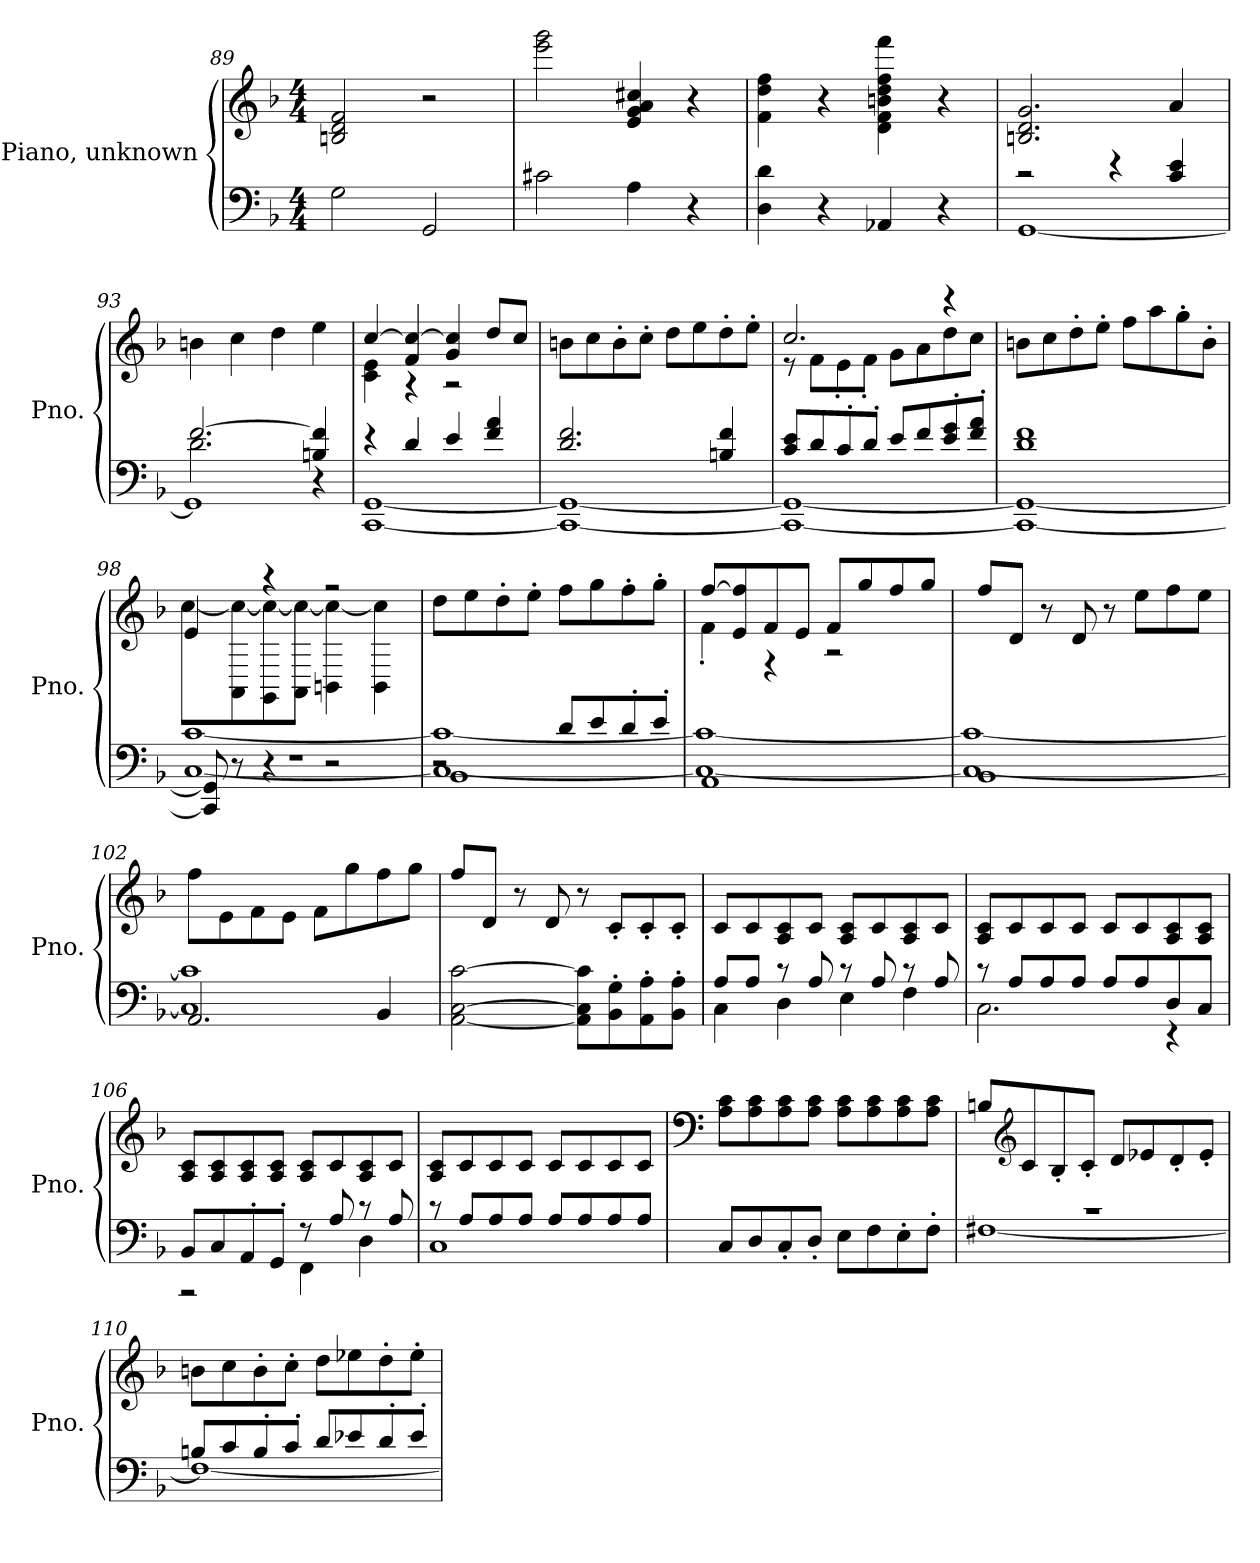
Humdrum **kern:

**kern	**kern
*part1	*part1
*staff2	*staff1
*I"Piano, unknown	*
*I'Pno.	*
*clefF4	*clefG2
*k[b-]	*k[b-]
*M4/4	*M4/4
=89	=89
2G\	2Bn/ 2d/ 2f/
2GG/	2r
=90	=90
2c#X\	2eee\ 2ggg\
4A\	4e/ 4g/ 4a/ 4cc#X/
4r	4r
=91	=91
4D\ 4d\	4f\ 4dd\ 4ff\
4r	4r
4AA-X/	4d\ 4f\ 4bn\ 4dd\ 4ff\ 4fff\
4r	4r
=92	=92
*^	*
2r	[1GG	2.Bn/ 2.d/ 2.g/
4r	.	.
4c/ 4e/	.	4a/
=93	=93	=93
*	*^	*
[2.f/	2.d\	1GG]	4bn\
.	.	.	4cc\
.	.	.	4dd\
4Bn/ 4f/]	4r	.	4ee\
*	*v	*v	*
=94	=94	=94
*	*	*^
4r	[1CC [1GG	[4cc/	4c\ 4e\
4d/	.	4f/ 4cc/_	4r
4e/	.	4g/ 4cc/]	2r
4f/ 4a/	.	8dd/L	.
.	.	8cc/J	.
*	*	*v	*v
=95	=95	=95
2.d/ 2.f/	1CC_ 1GG_	8bn\L
.	.	8cc\
.	.	8b'\
.	.	8cc'\J
.	.	8dd\L
.	.	8ee\
4Bn/ 4f/	.	8dd'\
.	.	8ee'\J
!!LO:LB:g=z
=96	=96	=96
*	*	*^
8c/ 8e/L	1CC_ 1GG_	2.cc/	8r
8d/	.	.	8f\L
8c'/	.	.	8e'\
8d'/J	.	.	8f'\J
8e/L	.	.	8g\L
8f/	.	.	8a\
8e/' 8g/'	.	4r	8dd\
8f/' 8a/'J	.	.	8cc\J
*	*	*v	*v
=97	=97	=97
1d 1f	1CC_ 1GG_	8bn\L
.	.	8cc\
.	.	8dd'\
.	.	8ee'\J
.	.	8ff\L
.	.	8aa\
.	.	8gg'\
.	.	8b'\J
=98	=98	=98
*	*^	*^
1r	[1C [1c	8CC/] 8GG/]	4e/	[8cc\L
.	.	8r	.	8AA\ 8cc\_
.	.	4r	4r	8GG\ 8cc\_
.	.	.	.	8AA\ 8cc\_J
.	.	2r	2r	4BBn\ 4cc\_
.	.	.	.	4BB\ 4cc\]
*	*	*	*v	*v
=99	=99	=99	=99
2r	1C_ 1c_	1BB-	8dd\L
.	.	.	8ee\
.	.	.	8dd'\
.	.	.	8ee'\J
8d/L	.	.	8ff\L
8e/	.	.	8gg\
8d'/	.	.	8ff'\
8e'/J	.	.	8gg'\J
*	*v	*v	*
!!LO:LB:g=z
=100	=100	=100
*	*	*^
1AA	1C_ 1c_	[8ff/L	4f'\
.	.	8e/ 8ff/]	.
.	.	8f/	4r
.	.	8e/J	.
.	.	8f/L	2r
.	.	8gg/	.
.	.	8ff/	.
.	.	8gg/J	.
*	*	*v	*v
=101	=101	=101
1BB-	1C_ 1c_	8ff/L
.	.	8d/J
.	.	8r
.	.	8d/
.	.	8r
.	.	8ee\L
.	.	8ff\
.	.	8ee\J
=102	=102	=102
2.AA/	1C] 1c]	8ff\L
.	.	8e\
.	.	8f\
.	.	8e\J
.	.	8f\L
.	.	8gg\
4BB-/	.	8ff\
.	.	8gg\J
*v	*v	*
=103	=103
[2AA\ [2C\ [2c\	8ff/L
.	8d/J
.	8r
.	8d/
8AA\] 8C\] 8c\]L	8r
8BB-\' 8G\'	8c'/L
8AA\' 8A\'	8c'/
8BB-\' 8A\'J	8c'/J
!!LO:LB:g=z
=104	=104
*^	*
8A/L	4C\	8c/L
8A/J	.	8c/
8r	4D\	8A/ 8c/
8A/	.	8c/J
8r	4E\	8A/ 8c/L
8A/	.	8c/
8r	4F\	8A/ 8c/
8A/	.	8c/J
=105	=105	=105
8r	2.C\	8A/ 8c/L
8A/L	.	8c/
8A/	.	8c/
8A/J	.	8c/J
8A/L	.	8c/L
8A/	.	8c/
8D/	4r	8A/ 8c/
8C/J	.	8A/ 8c/J
=106	=106	=106
8BB-/L	2r	8A/ 8c/L
8C/	.	8A/ 8c/
8AA'/	.	8A/ 8c/
8GG'/J	.	8A/ 8c/J
8r	4FF\	8A/ 8c/L
8A/	.	8c/
8r	4D\	8A/ 8c/
8A/	.	8c/J
!!LO:LB:g=z
=107	=107	=107
8r	1C	8A/ 8c/L
8A/L	.	8c/
8A/	.	8c/
8A/J	.	8c/J
8A/L	.	8c/L
8A/	.	8c/
8A/	.	8c/
8A/J	.	8c/J
*v	*v	*
=108	=108
*	*clefF4
8C/L	8A\ 8c\L
8D/	8A\ 8c\
8C'/	8A\ 8c\
8D'/J	8A\ 8c\J
8E\L	8A\ 8c\L
8F\	8A\ 8c\
8E'\	8A\ 8c\
8F'\J	8A\ 8c\J
=109	=109
*^	*
1r	[1F#X	8Bn/L
*	*	*clefG2
.	.	8c/
.	.	8B'/
.	.	8c'/J
.	.	8d/L
.	.	8e-X/
.	.	8d'/
.	.	8e-'/J
!!LO:LB:g=z
=110	=110	=110
8Bn/L	1F#_	8bn\L
8c/	.	8cc\
8B'/	.	8b'\
8c'/J	.	8cc'\J
8d/L	.	8dd\L
8e-X/	.	8ee-X\
8d'/	.	8dd'\
8e-'/J	.	8ee-'\J
*v	*v	*
=	=
*-	*-
